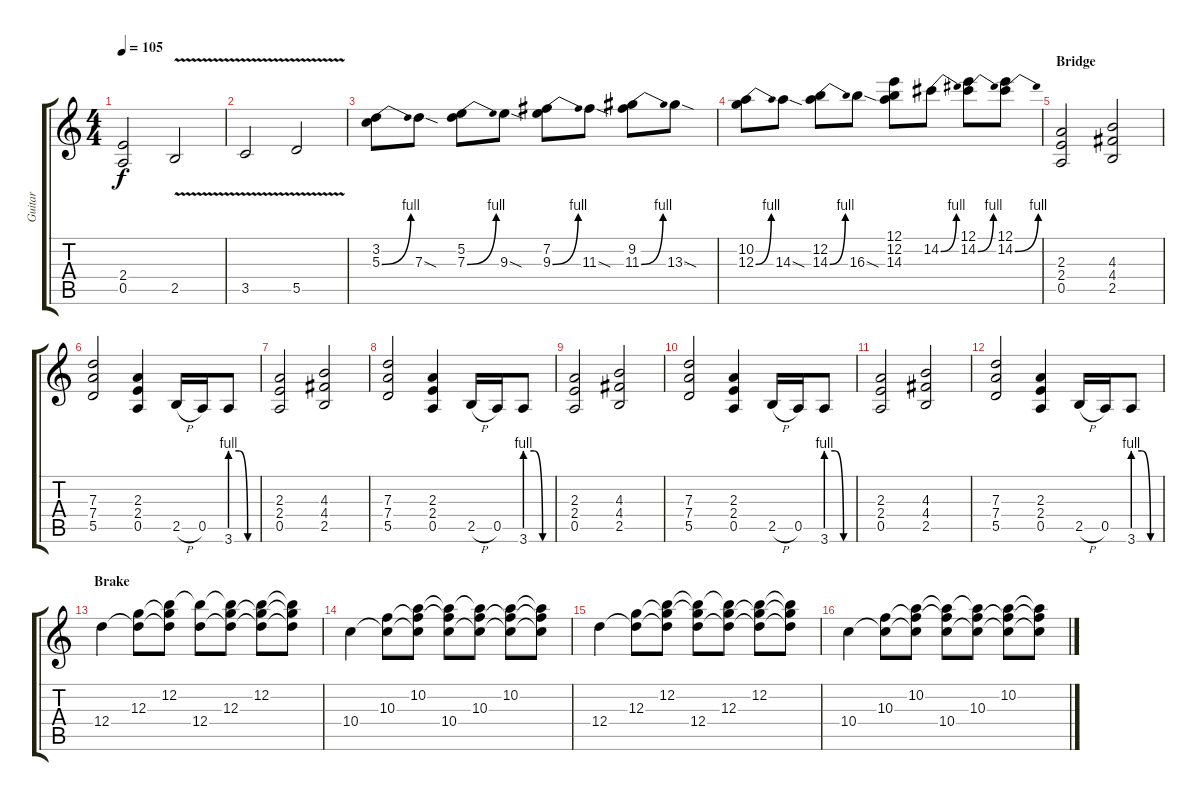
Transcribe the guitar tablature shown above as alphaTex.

\track ("Guitar" "Guitar") {instrument overdrivenguitar}
\staff {score tabs}
\tuning (E4 B3 G3 D3 A2 E2) {hide}
\ts (4 4)
\tempo 105
\clef g2
\ks c
(2.4 0.5).2{dy f} 2.5{v}.2 |
3.5{v}.2 5.5{v}.2 |
(3.2 5.3{be (bend 0 0 60 4)}).8 7.3{sod}.8 (5.2 7.3{be (bend 0 0 60 4)}).8 9.3{sod}.8 (7.2 9.3{be (bend 0 0 60 4)}).8 11.3{sod}.8 (9.2 11.3{be (bend 0 0 60 4)}).8 13.3{sod}.8 |
(10.2 12.3{be (bend 0 0 60 4)}).8 14.3{sod}.8 (12.2 14.3{be (bend 0 0 60 4)}).8 16.3{sod}.8 (12.1 12.2 14.3).8 14.2{be (bend 0 0 60 4)}.8 (12.1 14.2{be (bend 0 0 60 4)}).8 (12.1 14.2{be (bend 0 0 60 4)}).8 |
\section ("" "Bridge")
(2.3 2.4 0.5).2 (4.3 4.4 2.5).2 |
(7.3 7.4 5.5).2 (2.3 2.4 0.5).4 2.5{h}.16 0.5.16 3.6{be (custom 0 4 20 4 40 0 60 0)}.8 |
(2.3 2.4 0.5).2 (4.3 4.4 2.5).2 |
(7.3 7.4 5.5).2 (2.3 2.4 0.5).4 2.5{h}.16 0.5.16 3.6{be (custom 0 4 20 4 40 0 60 0)}.8 |
(2.3 2.4 0.5).2 (4.3 4.4 2.5).2 |
(7.3 7.4 5.5).2 (2.3 2.4 0.5).4 2.5{h}.16 0.5.16 3.6{be (custom 0 4 20 4 40 0 60 0)}.8 |
(2.3 2.4 0.5).2 (4.3 4.4 2.5).2 |
(7.3 7.4 5.5).2 (2.3 2.4 0.5).4 2.5{h}.16 0.5.16 3.6{be (custom 0 4 20 4 40 0 60 0)}.8 |
\section ("" "Brake")
12.4.4{instrument electricguitarclean} (12.3 12.4{t}).8 (12.2 12.3{t} 12.4{t}).8 (12.2{t} 12.4).8 (12.2{t} 12.3 12.4{t}).8 (12.2 12.3{t} 12.4{t}).8 (12.2{t} 12.3{t} 12.4{t}).8 |
10.4.4 (10.3 10.4{t}).8 (10.2 10.3{t} 10.4{t}).8 (10.2{t} 10.3{t} 10.4).8 (10.2{t} 10.3 10.4{t}).8 (10.2 10.3{t} 10.4{t}).8 (10.2{t} 10.3{t} 10.4{t}).8 |
12.4.4 (12.3 12.4{t}).8 (12.2 12.3{t} 12.4{t}).8 (12.2{t} 12.3{t} 12.4).8 (12.2{t} 12.3 12.4{t}).8 (12.2 12.3{t} 12.4{t}).8 (12.2{t} 12.3{t} 12.4{t}).8 |
10.4.4 (10.3 10.4{t}).8 (10.2 10.3{t} 10.4{t}).8 (10.2{t} 10.3{t} 10.4).8 (10.2{t} 10.3 10.4{t}).8 (10.2 10.3{t} 10.4{t}).8 (10.2{t} 10.3{t} 10.4{t}).8
